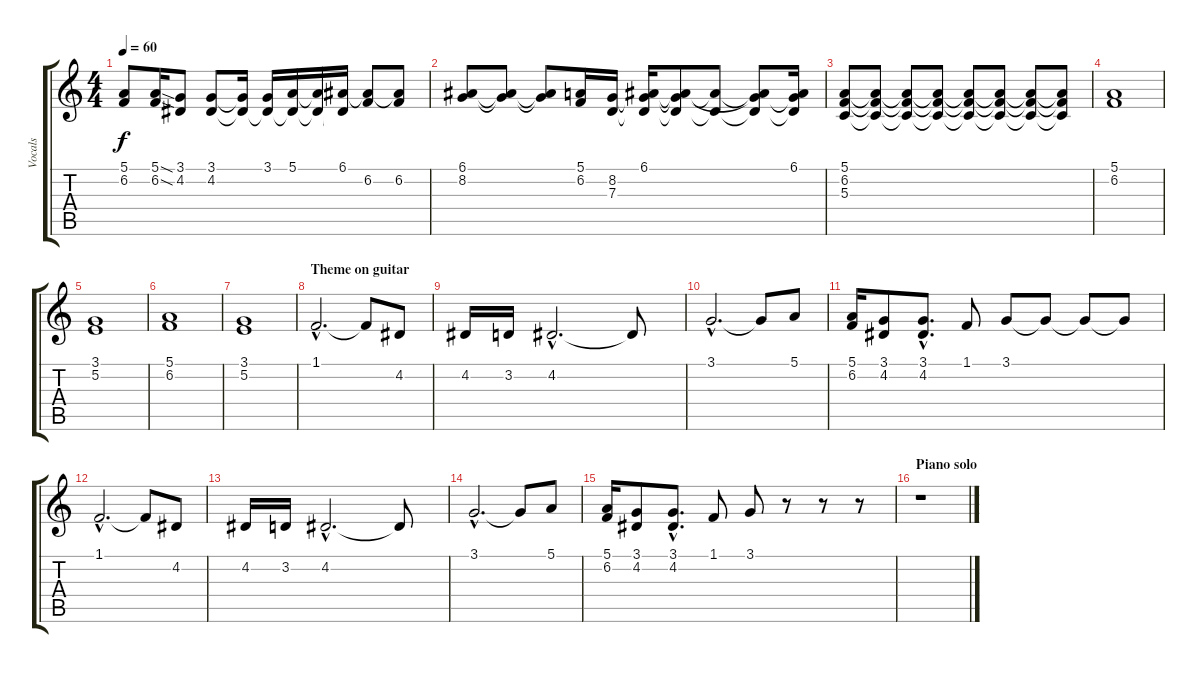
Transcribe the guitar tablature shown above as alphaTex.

\track ("Vocals" "Vocals") {instrument violin}
\staff {score tabs}
\tuning (E4 B3 G3 D3 A2 E2) {hide}
\ts (4 4)
\tempo 60
\clef g2
\ks c
(5.1 6.2).8{dy f} (5.1{sod} 6.2{sod}).16 (3.1 4.2).8 (3.1 4.2).8 (3.1{t} 4.2{t}).16 (3.1 4.2{t}).16 (5.1 4.2{t}).16 (5.1{t} 4.2{t}).16 (6.1 4.2{t}).16 (6.1{t} 6.2).8 (6.1{t} 6.2).8 |
(6.1 8.2).8 (6.1{t} 8.2{t}).8 (6.1{t} 8.2{t}).8 (5.1 6.2).16 (8.2 7.3).16 (6.1 8.2{t} 7.3{t}).16 (6.1{t} 8.2{t} 7.3{t}).8 (6.1{t} 7.3{t}).8 (6.1{t} 8.2{t} 7.3{t}).8 (6.1 8.2{t} 7.3{t}).16 |
(5.1 6.2 5.3).8 (5.1{t} 6.2{t} 5.3{t}).8 (5.1{t} 6.2{t} 5.3{t}).8 (5.1{t} 6.2{t} 5.3{t}).8 (5.1{t} 6.2{t} 5.3{t}).8 (5.1{t} 6.2{t} 5.3{t}).8 (5.1{t} 6.2{t} 5.3{t}).8 (5.1{t} 6.2{t} 5.3{t}).8 |
(5.1 6.2).1 |
(3.1 5.2).1 |
(5.1 6.2).1 |
(3.1 5.2).1 |
\section ("" "Theme on guitar")
1.1{hac}.2{d} 1.1{t}.8 4.2.8 |
4.2.16 3.2.16 4.2{hac}.2{d} 4.2{t}.8 |
3.1{hac}.2{d} 3.1{t}.8 5.1.8 |
(5.1 6.2).16 (3.1 4.2).8 (3.1{hac} 4.2{hac}).8{d} 1.1.8 3.1.8 3.1{t}.8 3.1{t}.8 3.1{t}.8 |
1.1{hac}.2{d} 1.1{t}.8 4.2.8 |
4.2.16 3.2.16 4.2{hac}.2{d} 4.2{t}.8 |
3.1{hac}.2{d} 3.1{t}.8 5.1.8 |
(5.1 6.2).16 (3.1 4.2).8 (3.1{hac} 4.2{hac}).8{d} 1.1.8 3.1.8 r.8 r.8 r.8 |
\section ("" "Piano solo")
r.1
